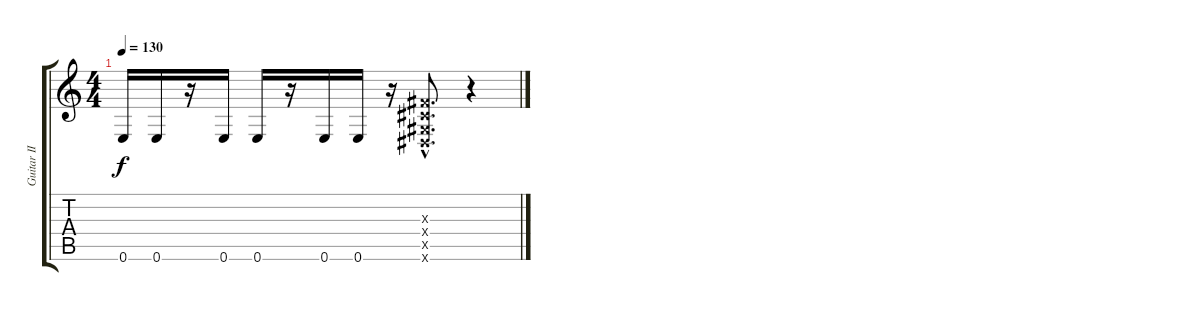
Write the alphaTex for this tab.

\track ("Guitar II" "Guitar II") {instrument overdrivenguitar}
\staff {score tabs}
\tuning (E4 B3 G3 D3 A2 E2) {hide}
\ts (4 4)
\tempo 130
\clef g2
\ks c
0.6.16{dy f} 0.6.16 r.16 0.6.16 0.6.16 r.16 0.6.16 0.6.16 r.16 (-1.3{hac x} -1.4{hac x} -1.5{hac x} -1.6{hac x}).8{d} r.4
